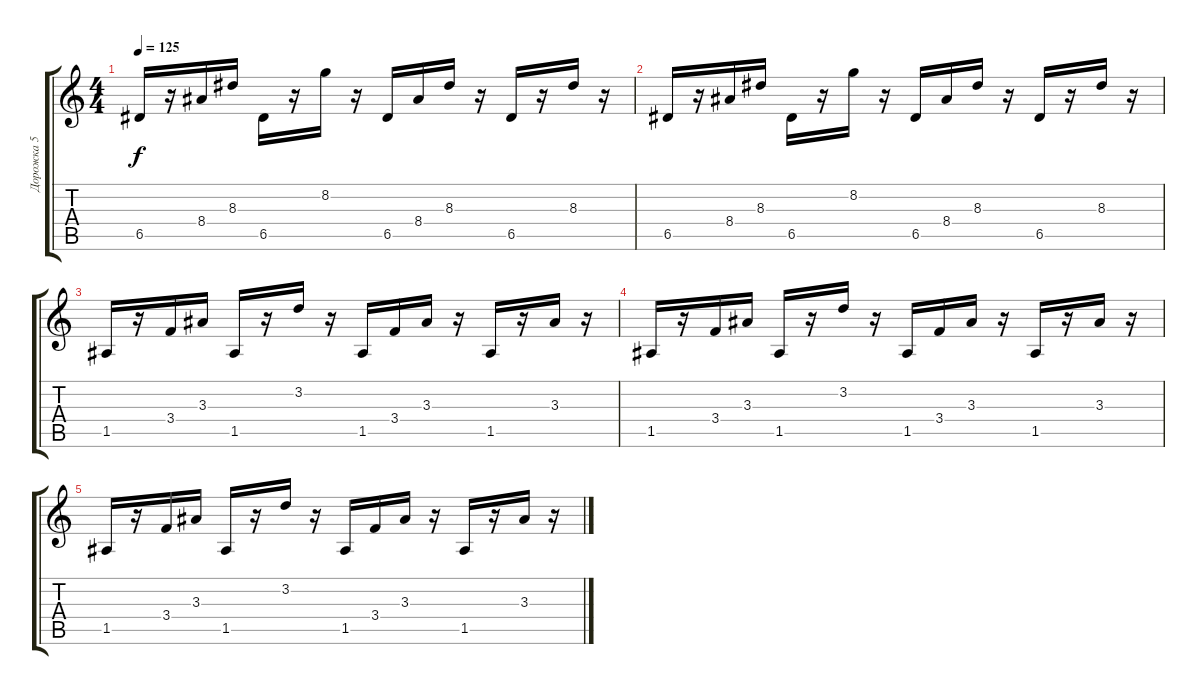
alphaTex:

\track ("Дорожка 5" "Дорожка 5") {instrument distortionguitar}
\staff {score tabs}
\tuning (E4 B3 G3 D3 A2 E2) {hide}
\ts (4 4)
\tempo 125
\clef g2
\ks c
6.5.16{dy f} r.16 8.4.16 8.3.16 6.5.16 r.16 8.2.16 r.16 6.5.16 8.4.16 8.3.16 r.16 6.5.16 r.16 8.3.16 r.16 |
6.5.16 r.16 8.4.16 8.3.16 6.5.16 r.16 8.2.16 r.16 6.5.16 8.4.16 8.3.16 r.16 6.5.16 r.16 8.3.16 r.16 |
1.5.16 r.16 3.4.16 3.3.16 1.5.16 r.16 3.2.16 r.16 1.5.16 3.4.16 3.3.16 r.16 1.5.16 r.16 3.3.16 r.16 |
1.5.16 r.16 3.4.16 3.3.16 1.5.16 r.16 3.2.16 r.16 1.5.16 3.4.16 3.3.16 r.16 1.5.16 r.16 3.3.16 r.16 |
1.5.16 r.16 3.4.16 3.3.16 1.5.16 r.16 3.2.16 r.16 1.5.16 3.4.16 3.3.16 r.16 1.5.16 r.16 3.3.16 r.16
